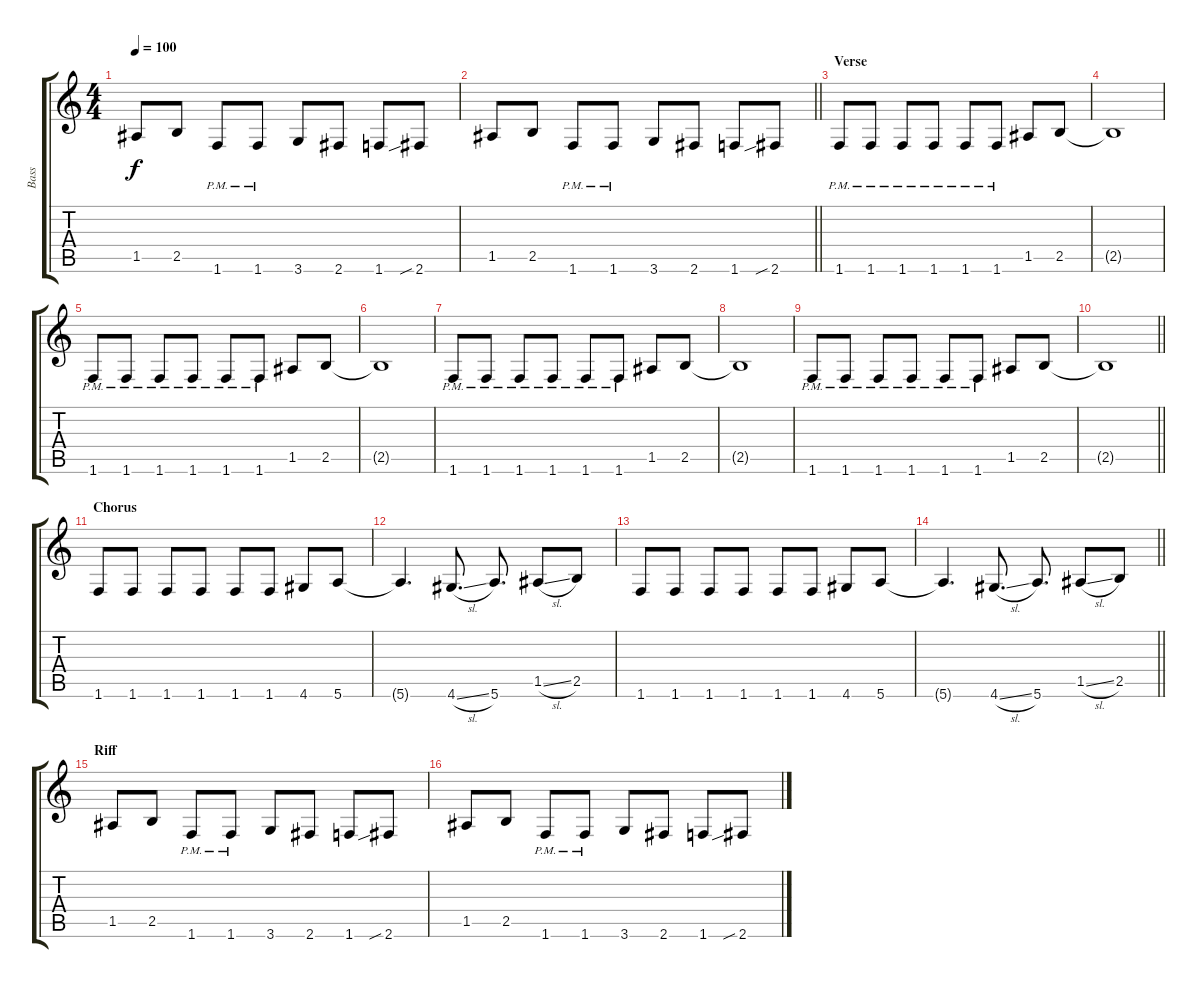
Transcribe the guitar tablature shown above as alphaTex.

\track ("Bass" "Bass") {instrument electricbassfinger}
\staff {score tabs}
\tuning (E4 B3 G3 D3 A2 E2) {hide}
\ts (4 4)
\tempo 100
\clef g2
\ks c
1.5.8{dy f} 2.5.8 1.6{pm}.8 1.6{pm}.8 3.6.8 2.6.8 1.6.8 2.6{sib}.8 |
\barLineRight lightlight
1.5.8 2.5.8 1.6{pm}.8 1.6{pm}.8 3.6.8 2.6.8 1.6.8 2.6{sib}.8 |
\section ("" "Verse")
1.6{pm}.8 1.6{pm}.8 1.6{pm}.8 1.6{pm}.8 1.6{pm}.8 1.6{pm}.8 1.5.8 2.5.8 |
2.5{t}.1 |
1.6{pm}.8 1.6{pm}.8 1.6{pm}.8 1.6{pm}.8 1.6{pm}.8 1.6{pm}.8 1.5.8 2.5.8 |
2.5{t}.1 |
1.6{pm}.8 1.6{pm}.8 1.6{pm}.8 1.6{pm}.8 1.6{pm}.8 1.6{pm}.8 1.5.8 2.5.8 |
2.5{t}.1 |
1.6{pm}.8 1.6{pm}.8 1.6{pm}.8 1.6{pm}.8 1.6{pm}.8 1.6{pm}.8 1.5.8 2.5.8 |
\barLineRight lightlight
2.5{t}.1 |
\section ("" "Chorus")
1.6.8 1.6.8 1.6.8 1.6.8 1.6.8 1.6.8 4.6.8 5.6.8 |
5.6{t}.4{d} 4.6{sl}.8{d} 5.6.8{d} 1.5{sl}.8 2.5.8 |
1.6.8 1.6.8 1.6.8 1.6.8 1.6.8 1.6.8 4.6.8 5.6.8 |
\barLineRight lightlight
5.6{t}.4{d} 4.6{sl}.8{d} 5.6.8{d} 1.5{sl}.8 2.5.8 |
\section ("" "Riff")
1.5.8 2.5.8 1.6{pm}.8 1.6{pm}.8 3.6.8 2.6.8 1.6.8 2.6{sib}.8 |
1.5.8 2.5.8 1.6{pm}.8 1.6{pm}.8 3.6.8 2.6.8 1.6.8 2.6{sib}.8
